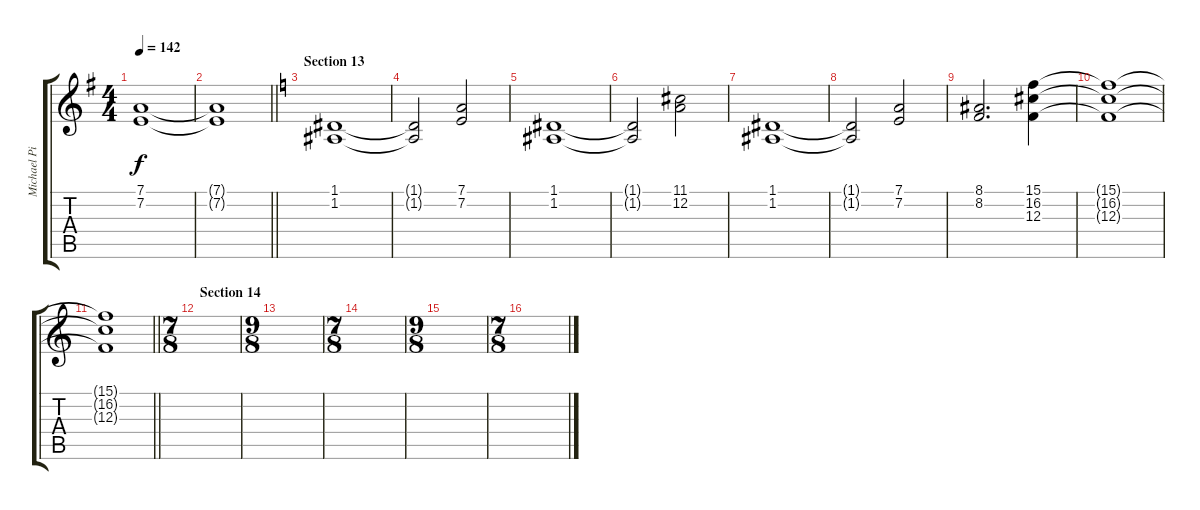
\track ("Michael Pinella (string)" "Michael Pi") {instrument stringensemble1}
\staff {score tabs}
\tuning (D4 A3 F3 C3 G2 D2) {hide}
\ts (4 4)
\tempo 142
\clef g2
\ks eminor
(7.1{t} 7.2{t}).1{dy f} |
\barLineRight lightlight
(7.1{t} 7.2{t}).1 |
\section ("" "Section 13")
\ks aminor
(1.1 1.2).1 |
(1.1{t} 1.2{t}).2 (7.1 7.2).2 |
(1.1 1.2).1 |
(1.1{t} 1.2{t}).2 (11.1 12.2).2 |
(1.1 1.2).1 |
(1.1{t} 1.2{t}).2 (7.1 7.2).2 |
(8.1 8.2).2{d} (15.1 16.2 12.3).4 |
(15.1{t} 16.2{t} 12.3{t}).1 |
\barLineRight lightlight
(15.1{t} 16.2{t} 12.3{t}).1 |
\ts (7 8)
\section ("" "Section 14")
|
\ts (9 8)
|
\ts (7 8)
|
\ts (9 8)
|
\ts (7 8)
